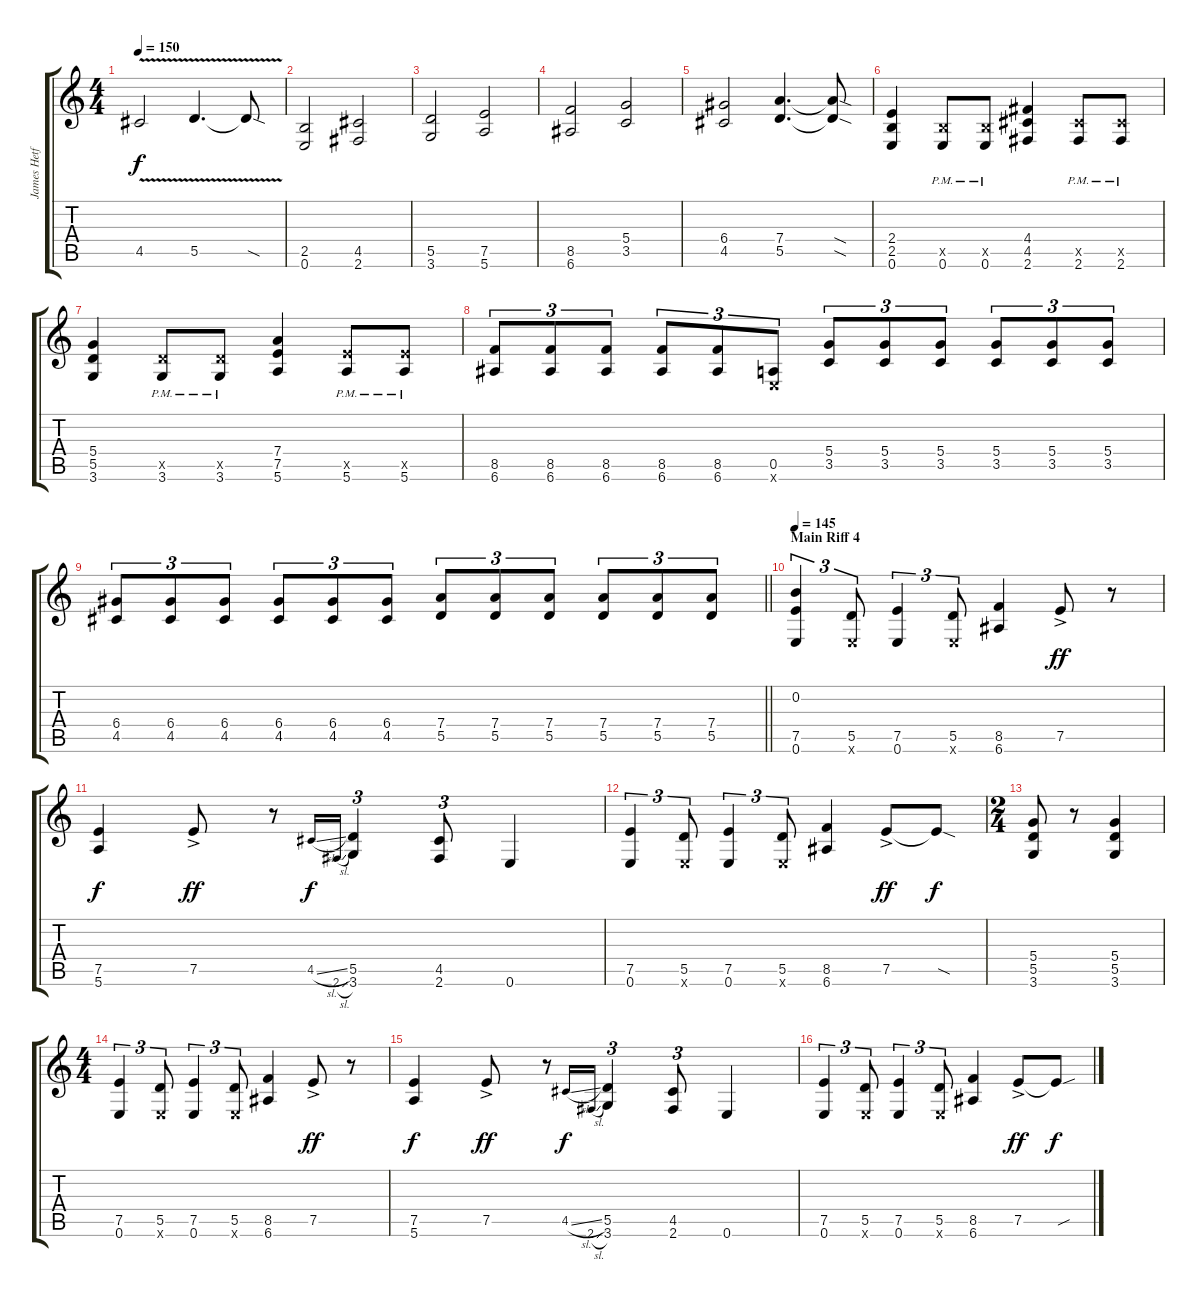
\track ("James Hetfield (Guitar Rhythm)" "James Hetf") {instrument distortionguitar}
\staff {score tabs}
\tuning (E4 B3 G3 D3 A2 E2) {hide}
\ts (4 4)
\tempo 150
\clef g2
\ks c
4.5{v}.2{dy f} 5.5{v}.4{d} 5.5{sod t}.8 |
(2.5 0.6).2 (4.5 2.6).2 |
(5.5 3.6).2 (7.5 5.6).2 |
(8.5 6.6).2 (5.4 3.5).2 |
(6.4 4.5).2 (7.4 5.5).4{d} (7.4{sod t} 5.5{sod t}).8 |
(2.4 2.5 0.6).4 (2.5{x} 0.6{pm}).8 (2.5{x} 0.6{pm}).8 (4.4 4.5 2.6).4 (4.5{x} 2.6{pm}).8 (4.5{x} 2.6{pm}).8 |
(5.4 5.5 3.6).4 (5.5{x} 3.6{pm}).8 (5.5{x} 3.6{pm}).8 (7.4 7.5 5.6).4 (7.5{x} 5.6{pm}).8 (7.5{x} 5.6{pm}).8 |
(8.5 6.6).8{tu (3 2)} (8.5 6.6).8{tu (3 2)} (8.5 6.6).8{tu (3 2)} (8.5 6.6).8{tu (3 2)} (8.5 6.6).8{tu (3 2)} (0.5 0.6{x}).8{tu (3 2)} (5.4 3.5).8{tu (3 2)} (5.4 3.5).8{tu (3 2)} (5.4 3.5).8{tu (3 2)} (5.4 3.5).8{tu (3 2)} (5.4 3.5).8{tu (3 2)} (5.4 3.5).8{tu (3 2)} |
\barLineRight lightlight
(6.4 4.5).8{tu (3 2)} (6.4 4.5).8{tu (3 2)} (6.4 4.5).8{tu (3 2)} (6.4 4.5).8{tu (3 2)} (6.4 4.5).8{tu (3 2)} (6.4 4.5).8{tu (3 2)} (7.4 5.5).8{tu (3 2)} (7.4 5.5).8{tu (3 2)} (7.4 5.5).8{tu (3 2)} (7.4 5.5).8{tu (3 2)} (7.4 5.5).8{tu (3 2)} (7.4 5.5).8{tu (3 2)} |
\section ("" "Main Riff 4")
\tempo 145
(0.2 7.5 0.6).4{tu (3 2)} (5.5 0.6{x}).8{tu (3 2)} (7.5 0.6).4{tu (3 2)} (5.5 0.6{x}).8{tu (3 2)} (8.5 6.6).4 7.5{ac}.8{dy ff} r.8 |
(7.5 5.6).4{dy f} 7.5{ac}.8{dy ff} r.8 4.5{sl}.16{gr onbeat dy f} 2.6{sl}.16{gr onbeat} (5.5 3.6).4{tu (3 2)} (4.5 2.6).8{tu (3 2)} 0.6.4 |
(7.5 0.6).4{tu (3 2)} (5.5 0.6{x}).8{tu (3 2)} (7.5 0.6).4{tu (3 2)} (5.5 0.6{x}).8{tu (3 2)} (8.5 6.6).4 7.5{ac}.8{dy ff} 7.5{sod t}.8{dy f} |
\ts (2 4)
(5.4 5.5 3.6).8 r.8 (5.4 5.5 3.6).4 |
\ts (4 4)
(7.5 0.6).4{tu (3 2)} (5.5 0.6{x}).8{tu (3 2)} (7.5 0.6).4{tu (3 2)} (5.5 0.6{x}).8{tu (3 2)} (8.5 6.6).4 7.5{ac}.8{dy ff} r.8 |
(7.5 5.6).4{dy f} 7.5{ac}.8{dy ff} r.8 4.5{sl}.16{gr onbeat dy f} 2.6{sl}.16{gr onbeat} (5.5 3.6).4{tu (3 2)} (4.5 2.6).8{tu (3 2)} 0.6.4 |
(7.5 0.6).4{tu (3 2)} (5.5 0.6{x}).8{tu (3 2)} (7.5 0.6).4{tu (3 2)} (5.5 0.6{x}).8{tu (3 2)} (8.5 6.6).4 7.5{ac}.8{dy ff} 7.5{sou t}.8{dy f}
